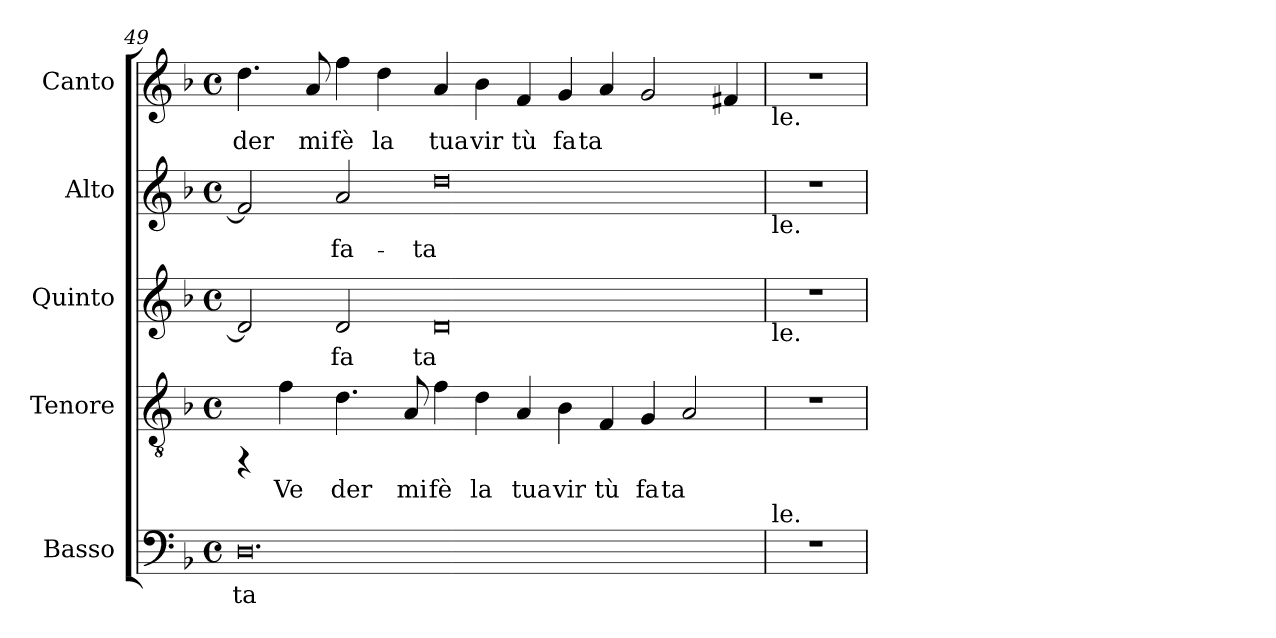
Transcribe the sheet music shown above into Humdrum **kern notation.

**kern	**text	**kern	**text	**kern	**text	**kern	**text	**kern	**text
*part5	*part5	*part4	*part4	*part3	*part3	*part2	*part2	*part1	*part1
*staff5	*staff5	*staff4	*staff4	*staff3	*staff3	*staff2	*staff2	*staff1	*staff1
*I"Basso	*	*I"Tenore	*	*I"Quinto	*	*I"Alto	*	*I"Canto	*
*clefF4	*	*clefGv2	*	*clefG2	*	*clefG2	*	*clefG2	*
*k[b-]	*	*k[b-]	*	*k[b-]	*	*k[b-]	*	*k[b-]	*
*F:	*	*F:	*	*F:	*	*F:	*	*F:	*
*M4/4	*	*M4/4	*	*M4/4	*	*M4/4	*	*M4/4	*
*met(c)	*	*met(c)	*	*met(c)	*	*met(c)	*	*met(c)	*
=49	=49	=49	=49	=49	=49	=49	=49	=49	=49
!	!LO:LY:b:cj	!	!	!	!LO:LY:b:cj	!	!LO:LY:b:cj	!	!LO:LY:b:cj
0.D	-ta-	4rFF	.	2d/]	.	2f/]	.	4.dd\	der
!	!	!	!LO:LY:b:cj	!	!	!	!	!	!
.	.	4f\	Ve	.	.	.	.	.	.
!	!	!	!	!	!	!	!	!	!LO:LY:b:cj
.	.	.	.	.	.	.	.	8a/	mi
!	!	!	!LO:LY:b:cj	!	!LO:LY:b:cj	!	!LO:LY:b:cj	!	!LO:LY:b:cj
.	.	4.d\	der	2d/	fa	2a/	fa-	4ff\	fè
!	!	!	!	!	!	!	!	!	!LO:LY:b:cj
.	.	.	.	.	.	.	.	4dd\	la
!	!	!	!LO:LY:b:cj	!	!	!	!	!	!
.	.	8A/	mi	.	.	.	.	.	.
!	!	!	!LO:LY:b:cj	!	!LO:LY:b:cj	!	!LO:LY:b:cj	!	!LO:LY:b:cj
.	.	4f\	fè	0d	ta	0dd	-ta-	4a/	tua
!	!	!	!LO:LY:b:cj	!	!	!	!	!	!LO:LY:b:cj
.	.	4d\	la	.	.	.	.	4b-\	vir
!	!	!	!LO:LY:b:cj	!	!	!	!	!	!LO:LY:b:cj
.	.	4A/	tua	.	.	.	.	4f/	tù
!	!	!	!LO:LY:b:cj	!	!	!	!	!	!LO:LY:b:cj
.	.	4B-\	vir	.	.	.	.	4g/	fa
!	!	!	!LO:LY:b:cj	!	!	!	!	!	!LO:LY:b:cj
.	.	4F/	tù	.	.	.	.	4a/	ta
!	!	!	!LO:LY:b:cj	!	!	!	!	!	!LO:LY:b:cj
.	.	4G/	fa	.	.	.	.	2g/	.
!	!	!	!LO:LY:b:cj	!	!	!	!	!	!
.	.	2A/	ta	.	.	.	.	.	.
!	!	!	!	!	!	!	!	!	!LO:LY:b:cj
.	.	.	.	.	.	.	.	4f#/	.
=50	=50	=50	=50	=50	=50	=50	=50	=50	=50
!	!	!	!	!	!	!	!	!LO:TX:b:t=le.	!
!	!	!	!	!	!	!LO:TX:b:t=le.	!	!	!
!	!	!	!	!LO:TX:b:t=le.	!	!	!	!	!
!LO:TX:a:t=le.	!	!	!	!	!	!	!	!	!
1r	.	1r	.	1r	.	1r	.	1r	.
=	=	=	=	=	=	=	=	=	=
*-	*-	*-	*-	*-	*-	*-	*-	*-	*-
